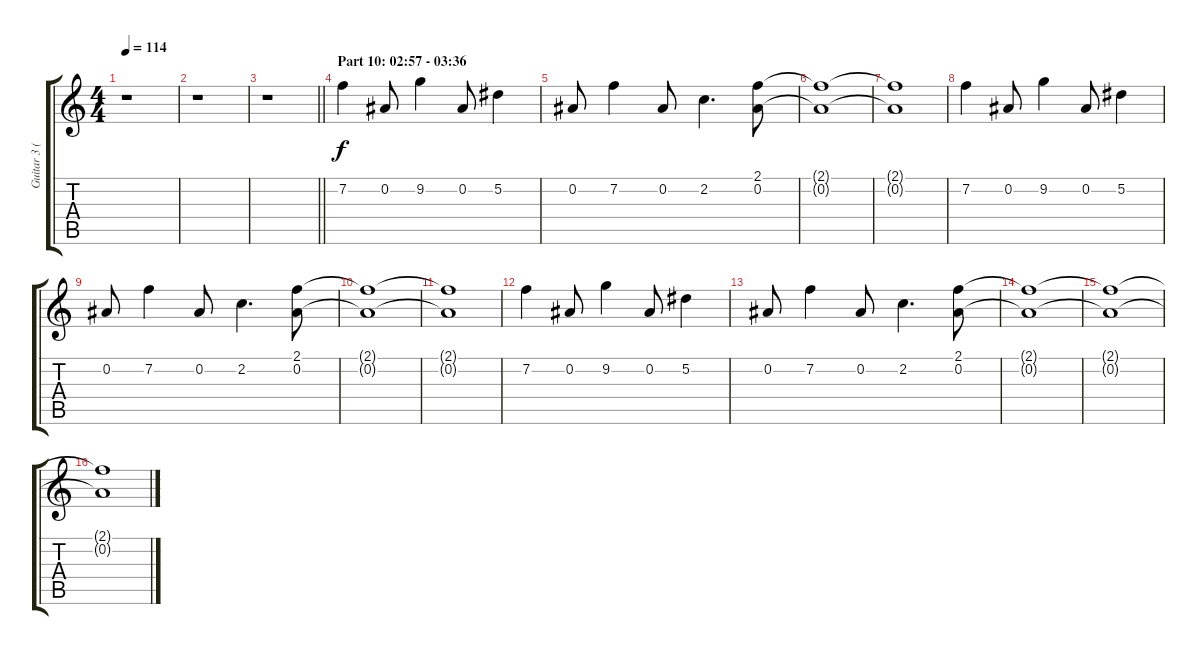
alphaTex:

\track ("Guitar 3 (Distortion w/ Octaver)" "Guitar 3 (") {instrument distortionguitar}
\staff {score tabs}
\tuning (Eb4 Bb3 G3 Db3 Ab2 Eb2) {hide}
\ts (4 4)
\tempo 114
\clef g2
\ks c
r.1{dy f volume 9} |
r.1 |
\barLineRight lightlight
r.1 |
\section ("" "Part 10: 02:57 - 03:36")
7.2.4 0.2.8 9.2.4 0.2.8 5.2.4 |
0.2.8 7.2.4 0.2.8 2.2.4{d} (2.1 0.2).8 |
(2.1{t} 0.2{t}).1{volume 5} |
(2.1{t} 0.2{t}).1 |
7.2.4{volume 9} 0.2.8 9.2.4 0.2.8 5.2.4 |
0.2.8 7.2.4 0.2.8 2.2.4{d} (2.1 0.2).8 |
(2.1{t} 0.2{t}).1{volume 5} |
(2.1{t} 0.2{t}).1 |
7.2.4{volume 9} 0.2.8 9.2.4 0.2.8 5.2.4 |
0.2.8 7.2.4 0.2.8 2.2.4{d} (2.1 0.2).8 |
(2.1{t} 0.2{t}).1{volume 0} |
(2.1{t} 0.2{t}).1 |
(2.1{t} 0.2{t}).1
